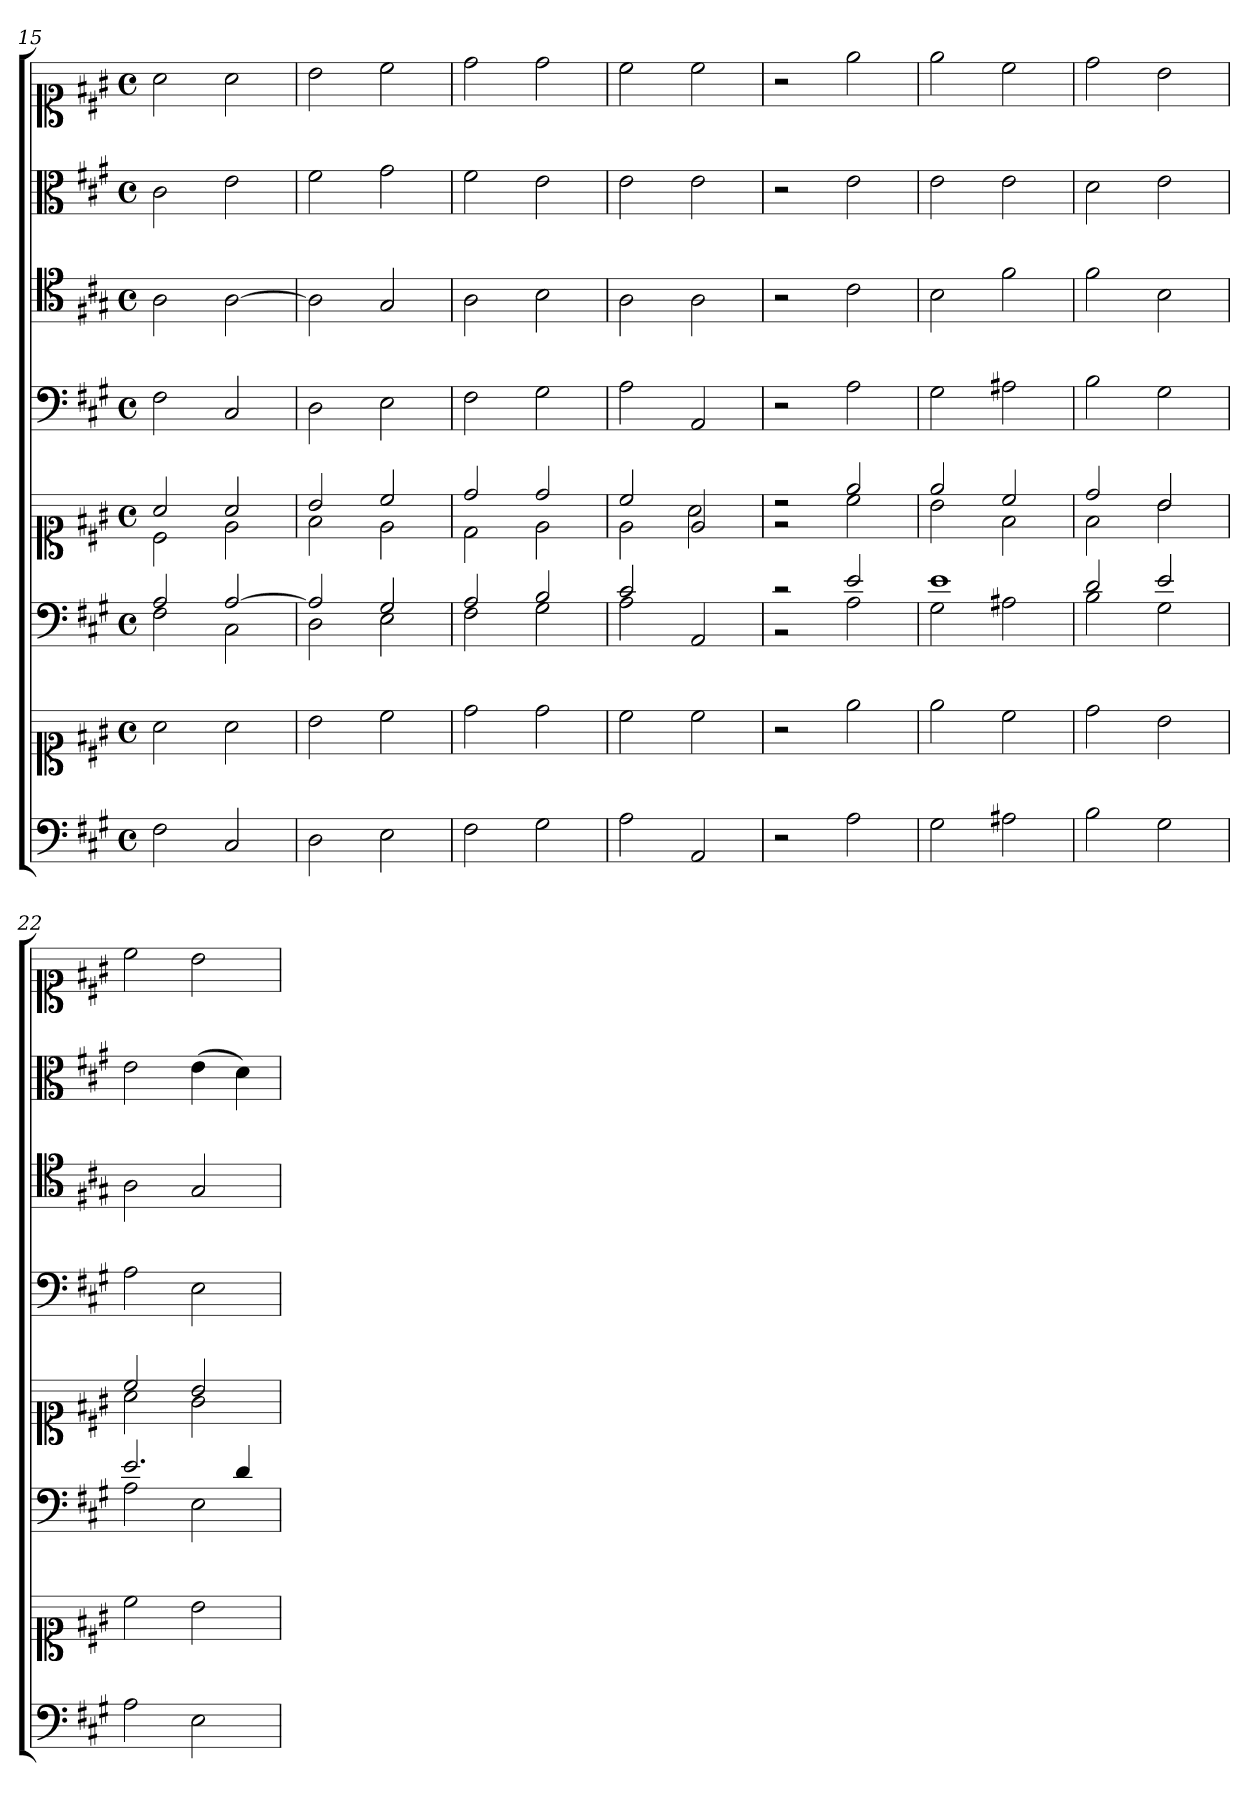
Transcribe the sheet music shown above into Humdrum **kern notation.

**kern	**kern	**kern	**kern	**kern	**kern	**kern	**kern
*part6	*part6	*part5	*part5	*part4	*part3	*part2	*part1
*staff8	*staff7	*staff6	*staff5	*staff4	*staff3	*staff2	*staff1
*clefF4	*clefC1	*clefF4	*clefC1	*clefF4	*clefC4	*clefC3	*clefC1
*k[f#c#g#]	*k[f#c#g#]	*k[f#c#g#]	*k[f#c#g#]	*k[f#c#g#]	*k[f#c#g#]	*k[f#c#g#]	*k[f#c#g#]
*A:	*A:	*A:	*A:	*A:	*A:	*A:	*A:
*M4/4	*M4/4	*M4/4	*M4/4	*M4/4	*M4/4	*M4/4	*M4/4
*met(c)	*met(c)	*met(c)	*met(c)	*met(c)	*met(c)	*met(c)	*met(c)
=15	=15	=15	=15	=15	=15	=15	=15
*	*	*^	*^	*	*	*	*
2F#	2a	2A	2F#	2a	2c#	2F#	2A	2c#	2a
2C#	2a	[2A	2C#	2a	2e	2C#	[2A	2e	2a
=16	=16	=16	=16	=16	=16	=16	=16	=16	=16
2D	2b	2A]	2D	2b	2f#	2D	2A]	2f#	2b
2E	2cc#	2G#	2E	2cc#	2e	2E	2G#	2g#	2cc#
=17	=17	=17	=17	=17	=17	=17	=17	=17	=17
2F#	2dd	2A	2F#	2dd	2d	2F#	2A	2f#	2dd
2G#	2dd	2B	2G#	2dd	2e	2G#	2B	2e	2dd
=18	=18	=18	=18	=18	=18	=18	=18	=18	=18
2A	2cc#	2c#	2A	2cc#	2e	2A	2A	2e	2cc#
2AA	2cc#	2ryy	2AA	2e	2a	2AA	2A	2e	2cc#
=19	=19	=19	=19	=19	=19	=19	=19	=19	=19
2r	2r	2r	2r	2r	2r	2r	2r	2r	2r
2A	2ee	2e	2A	2ee	2cc#	2A	2c#	2e	2ee
=20	=20	=20	=20	=20	=20	=20	=20	=20	=20
2G#	2ee	1e	2G#	2ee	2b	2G#	2B	2e	2ee
2A#X	2cc#	.	2A#X	2cc#	2f#	2A#X	2f#	2e	2cc#
=21	=21	=21	=21	=21	=21	=21	=21	=21	=21
2B	2dd	2d	2B	2dd	2f#	2B	2f#	2d	2dd
2G#	2b	2e	2G#	2b	2b	2G#	2B	2e	2b
=22	=22	=22	=22	=22	=22	=22	=22	=22	=22
2A	2cc#	2.e	2A	2cc#	2a	2A	2A	2e	2cc#
2E	2b	.	2E	2b	2g#	2E	2G#	(4e	2b
.	.	4d	.	.	.	.	.	4d)	.
*	*	*v	*v	*	*	*	*	*	*
*	*	*	*v	*v	*	*	*	*
=	=	=	=	=	=	=	=
*-	*-	*-	*-	*-	*-	*-	*-
